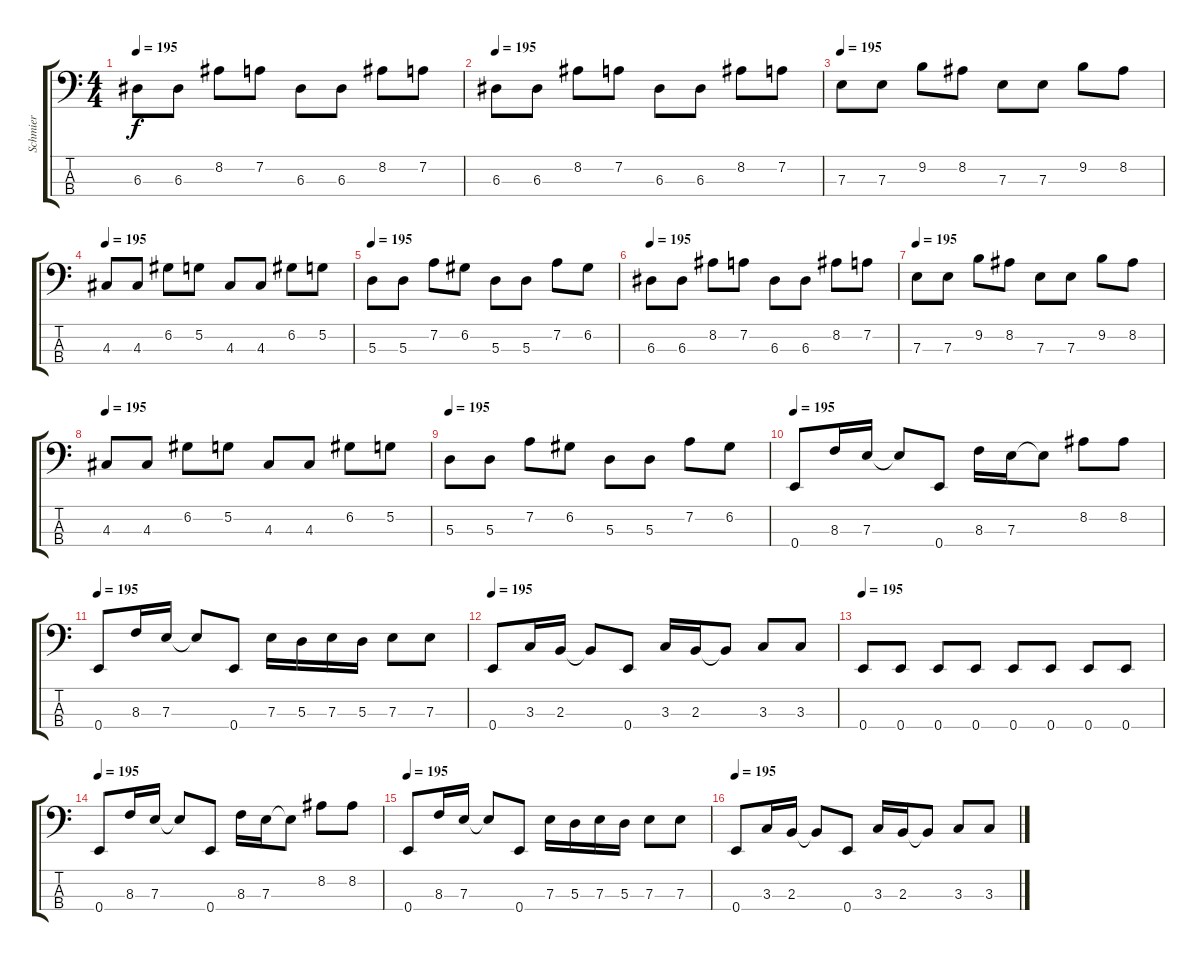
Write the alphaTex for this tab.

\track ("Schmier" "Schmier") {instrument electricbassfinger}
\staff {score tabs}
\tuning (G2 D2 A1 E1) {hide}
\ts (4 4)
\tempo 195
\clef f4
\ks c
6.3.8{dy f} 6.3.8 8.2.8 7.2.8 6.3.8 6.3.8 8.2.8 7.2.8 |
\tempo 195
6.3.8 6.3.8 8.2.8 7.2.8 6.3.8 6.3.8 8.2.8 7.2.8 |
\tempo 195
7.3.8 7.3.8 9.2.8 8.2.8 7.3.8 7.3.8 9.2.8 8.2.8 |
\tempo 195
4.3.8 4.3.8 6.2.8 5.2.8 4.3.8 4.3.8 6.2.8 5.2.8 |
\tempo 195
5.3.8 5.3.8 7.2.8 6.2.8 5.3.8 5.3.8 7.2.8 6.2.8 |
\tempo 195
6.3.8 6.3.8 8.2.8 7.2.8 6.3.8 6.3.8 8.2.8 7.2.8 |
\tempo 195
7.3.8 7.3.8 9.2.8 8.2.8 7.3.8 7.3.8 9.2.8 8.2.8 |
\tempo 195
4.3.8 4.3.8 6.2.8 5.2.8 4.3.8 4.3.8 6.2.8 5.2.8 |
\tempo 195
5.3.8 5.3.8 7.2.8 6.2.8 5.3.8 5.3.8 7.2.8 6.2.8 |
\tempo 195
0.4.8 8.3.16 7.3.16 7.3{t}.8 0.4.8 8.3.16 7.3.16 7.3{t}.8 8.2.8 8.2.8 |
\tempo 195
0.4.8 8.3.16 7.3.16 7.3{t}.8 0.4.8 7.3.16 5.3.16 7.3.16 5.3.16 7.3.8 7.3.8 |
\tempo 195
0.4.8 3.3.16 2.3.16 2.3{t}.8 0.4.8 3.3.16 2.3.16 2.3{t}.8 3.3.8 3.3.8 |
\tempo 195
0.4.8 0.4.8 0.4.8 0.4.8 0.4.8 0.4.8 0.4.8 0.4.8 |
\tempo 195
0.4.8 8.3.16 7.3.16 7.3{t}.8 0.4.8 8.3.16 7.3.16 7.3{t}.8 8.2.8 8.2.8 |
\tempo 195
0.4.8 8.3.16 7.3.16 7.3{t}.8 0.4.8 7.3.16 5.3.16 7.3.16 5.3.16 7.3.8 7.3.8 |
\tempo 195
0.4.8 3.3.16 2.3.16 2.3{t}.8 0.4.8 3.3.16 2.3.16 2.3{t}.8 3.3.8 3.3.8
